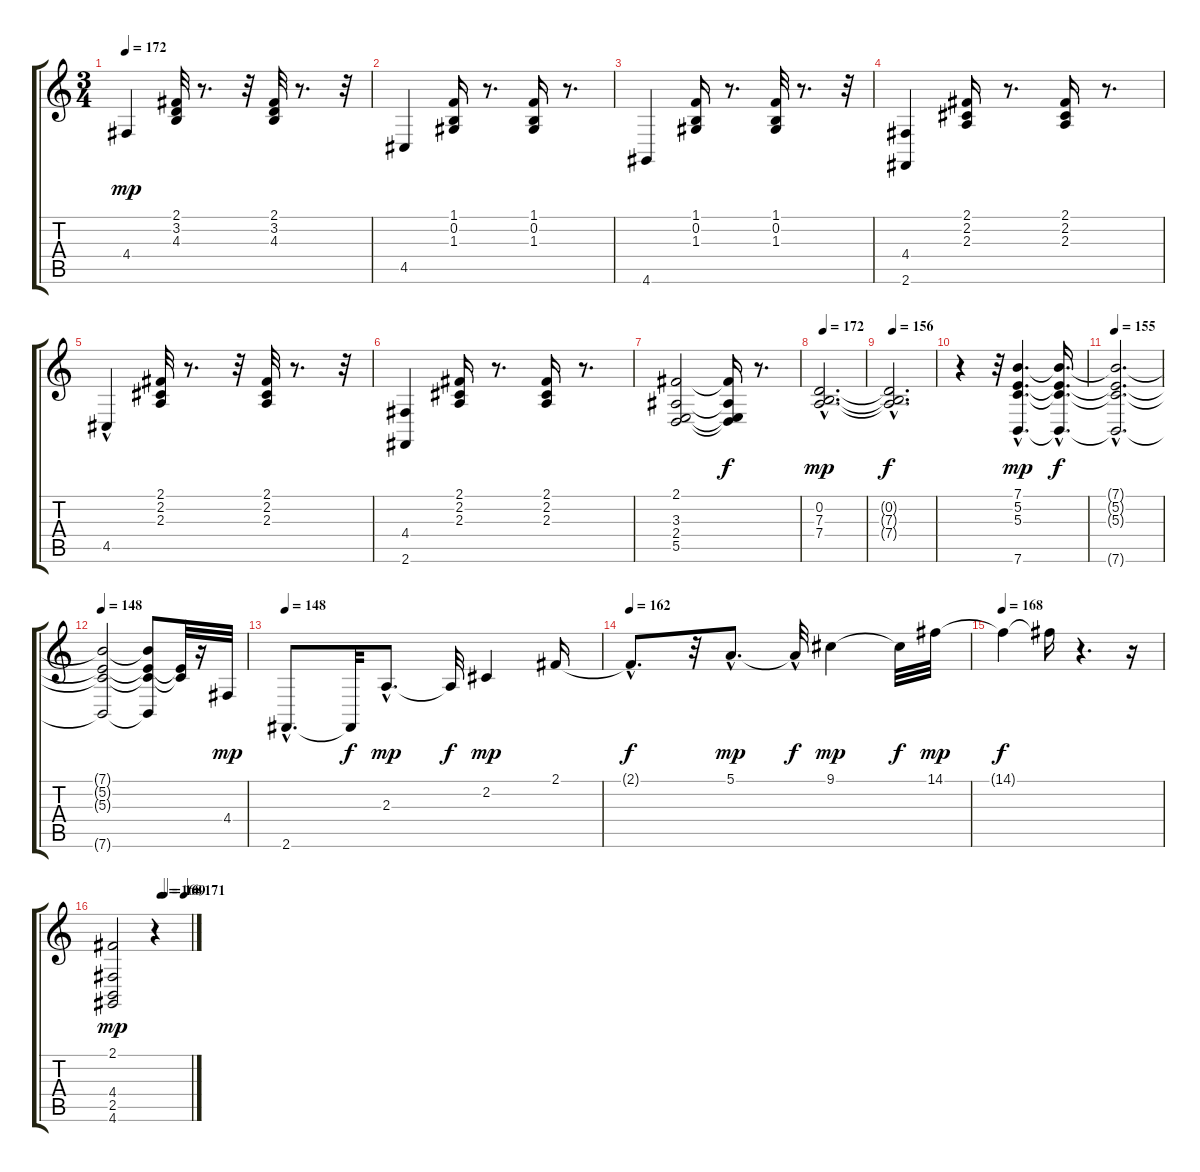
\track "" {instrument stringensemble1}
\staff {score tabs}
\tuning (E4 B3 G3 D3 A2 E2) {hide}
\ts (3 4)
\tempo 172
\clef g2
\ks c
4.4.4{dy mp} (2.1 3.2 4.3).32 r.8{d} r.32 (2.1 3.2 4.3).32 r.8{d} r.32 |
4.5.4 (1.1 0.2 1.3).16 r.8{d} (1.1 0.2 1.3).16 r.8{d} |
4.6.4 (1.1 0.2 1.3).16 r.8{d} (1.1 0.2 1.3).32 r.8{d} r.32 |
(4.4 2.6).4 (2.1 2.2 2.3).16 r.8{d} (2.1 2.2 2.3).16 r.8{d} |
4.5{hac}.4 (2.1 2.2 2.3).32 r.8{d} r.32 (2.1 2.2 2.3).32 r.8{d} r.32 |
(4.4 2.6).4 (2.1 2.2 2.3).16 r.8{d} (2.1 2.2 2.3).16 r.8{d} |
(2.1 3.3 2.4 5.5).2 (2.1{t} 3.3{t} 2.4{t} 5.5{t}).16{dy f} r.8{d} |
\tempo 172
(0.2{hac} 7.3{hac} 7.4{hac}).2{d dy mp} |
\tempo 156
(0.2{t} 7.3{t} 7.4{hac t}).2{d dy f} |
r.4 r.32 (7.1{hac} 5.2{hac} 5.3{hac} 7.6{hac}).4{d dy mp} (7.1{hac t} 5.2{hac t} 5.3{hac t} 7.6{hac t}).16{d dy f} |
\tempo 155
(7.1{hac t} 5.2{hac t} 5.3{hac t} 7.6{hac t}).2{d} |
\tempo 148
(7.1{t} 5.2{t} 5.3{t} 7.6{t}).2 (7.1{t} 5.2{t} 5.3{t} 7.6{t}).8 (5.2{t} 5.3{t}).32 r.16 4.4.32{dy mp} |
\tempo 148
2.6{hac}.8{d} 2.6{t}.32{dy f} 2.3{hac}.8{d dy mp} 2.3{t}.32{dy f} 2.2.4{dy mp} 2.1.16 |
\tempo 162
2.1{hac t}.8{d dy f} r.32 5.1{hac}.8{d dy mp} 5.1{hac t}.32{dy f} 9.1.4{dy mp} 9.1{t}.32{dy f} 14.1.32{dy mp} |
\tempo 168
14.1{t}.4{dy f} 14.1{t}.16 r.4{d} r.16 |
\tempo (168 0.625)
\tempo (169 0.6666666666666666)
\tempo (171 0.9166666666666666)
(2.1 4.4 2.5 4.6).2{dy mp} r.4
